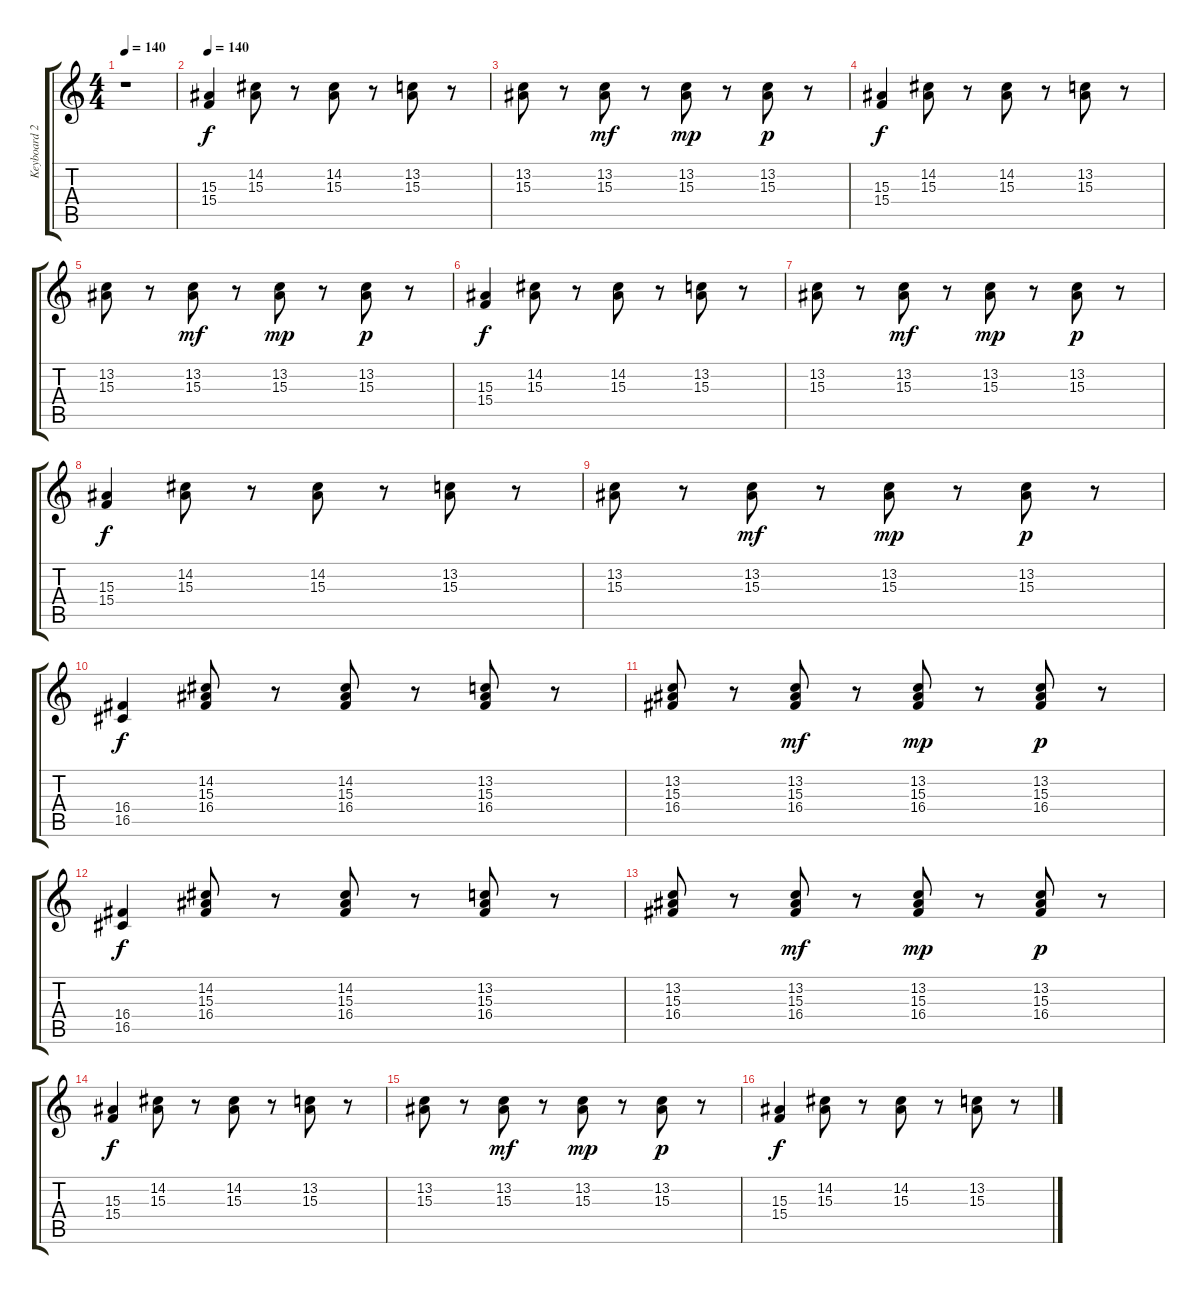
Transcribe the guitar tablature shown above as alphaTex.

\track ("Keyboard 2" "Keyboard 2") {instrument harpsichord}
\staff {score tabs}
\tuning (E4 B3 G3 D3 A2 E2) {hide}
\ts (4 4)
\tempo 140
\clef g2
\ks c
r.1{dy f} |
\section ("" "")
\tempo 140
(15.3 15.4).4{volume 12} (14.2 15.3).8 r.8 (14.2 15.3).8 r.8 (13.2 15.3).8 r.8 |
(13.2 15.3).8 r.8 (13.2 15.3).8{dy mf} r.8 (13.2 15.3).8{dy mp} r.8 (13.2 15.3).8{dy p} r.8 |
(15.3 15.4).4{dy f} (14.2 15.3).8 r.8 (14.2 15.3).8 r.8 (13.2 15.3).8 r.8 |
(13.2 15.3).8 r.8 (13.2 15.3).8{dy mf} r.8 (13.2 15.3).8{dy mp} r.8 (13.2 15.3).8{dy p} r.8 |
(15.3 15.4).4{dy f} (14.2 15.3).8 r.8 (14.2 15.3).8 r.8 (13.2 15.3).8 r.8 |
(13.2 15.3).8 r.8 (13.2 15.3).8{dy mf} r.8 (13.2 15.3).8{dy mp} r.8 (13.2 15.3).8{dy p} r.8 |
(15.3 15.4).4{dy f} (14.2 15.3).8 r.8 (14.2 15.3).8 r.8 (13.2 15.3).8 r.8 |
(13.2 15.3).8 r.8 (13.2 15.3).8{dy mf} r.8 (13.2 15.3).8{dy mp} r.8 (13.2 15.3).8{dy p} r.8 |
(16.4 16.5).4{dy f} (14.2 15.3 16.4).8 r.8 (14.2 15.3 16.4).8 r.8 (13.2 15.3 16.4).8 r.8 |
(13.2 15.3 16.4).8 r.8 (13.2 15.3 16.4).8{dy mf} r.8 (13.2 15.3 16.4).8{dy mp} r.8 (13.2 15.3 16.4).8{dy p} r.8 |
(16.4 16.5).4{dy f} (14.2 15.3 16.4).8 r.8 (14.2 15.3 16.4).8 r.8 (13.2 15.3 16.4).8 r.8 |
(13.2 15.3 16.4).8 r.8 (13.2 15.3 16.4).8{dy mf} r.8 (13.2 15.3 16.4).8{dy mp} r.8 (13.2 15.3 16.4).8{dy p} r.8 |
(15.3 15.4).4{dy f} (14.2 15.3).8 r.8 (14.2 15.3).8 r.8 (13.2 15.3).8 r.8 |
(13.2 15.3).8 r.8 (13.2 15.3).8{dy mf} r.8 (13.2 15.3).8{dy mp} r.8 (13.2 15.3).8{dy p} r.8 |
(15.3 15.4).4{dy f} (14.2 15.3).8 r.8 (14.2 15.3).8 r.8 (13.2 15.3).8 r.8
